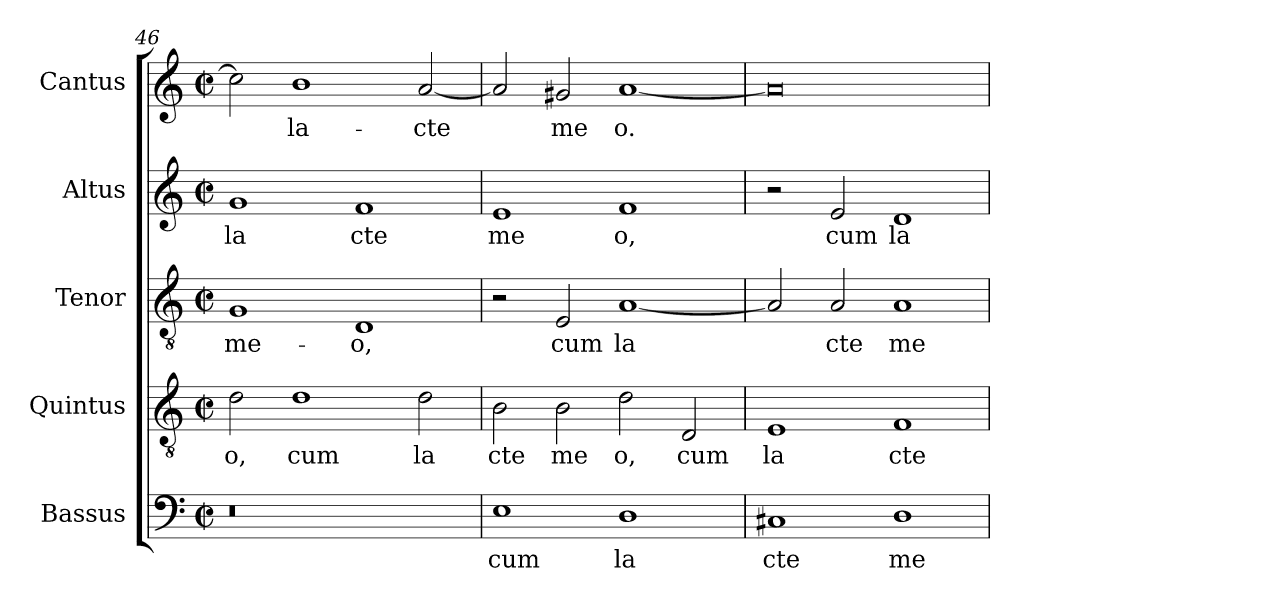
**kern	**text	**kern	**text	**kern	**text	**kern	**text	**kern	**text
*part5	*part5	*part4	*part4	*part3	*part3	*part2	*part2	*part1	*part1
*staff5	*staff5	*staff4	*staff4	*staff3	*staff3	*staff2	*staff2	*staff1	*staff1
*I"Bassus	*	*I"Quintus	*	*I"Tenor	*	*I"Altus	*	*I"Cantus	*
*clefF4	*	*clefGv2	*	*clefGv2	*	*clefG2	*	*clefG2	*
*M2/2	*	*M2/2	*	*M2/2	*	*M2/2	*	*M2/2	*
*met(c|)	*	*met(c|)	*	*met(c|)	*	*met(c|)	*	*met(c|)	*
=46	=46	=46	=46	=46	=46	=46	=46	=46	=46
!	!	!	!LO:LY:b:cj	!	!LO:LY:b:cj	!	!LO:LY:b:cj	!	!
0r	.	2d\	o,	1G	me-	1g	la	2cc\]	.
!	!	!	!LO:LY:b:cj	!	!	!	!	!	!LO:LY:b:cj
.	.	1d	cum	.	.	.	.	1b	la-
!	!	!	!	!	!LO:LY:b:cj	!	!LO:LY:b:cj	!	!
.	.	.	.	1D	-o,	1f	cte	.	.
!	!	!	!LO:LY:b:cj	!	!	!	!	!	!LO:LY:b
.	.	2d\	la	.	.	.	.	[>2a/	-cte
!!LO:LB:g=z
=47	=47	=47	=47	=47	=47	=47	=47	=47	=47
!	!LO:LY:b:cj	!	!LO:LY:b:cj	!	!	!	!LO:LY:b:cj	!	!
1E	cum	2B\	cte	2r	.	1e	me	2a/]	.
!	!	!	!LO:LY:b:cj	!	!LO:LY:b:cj	!	!	!	!LO:LY:b:cj
.	.	2B\	me	2E/	cum	.	.	2g#/	me
!	!LO:LY:b:cj	!	!LO:LY:b:cj	!	!LO:LY:b:cj	!	!LO:LY:b:cj	!	!LO:LY:b:cj
1D	la	2d\	o,	[<1A	la	1f	o,	[<1a	o.
!	!	!	!LO:LY:b:cj	!	!	!	!	!	!
.	.	2D/	cum	.	.	.	.	.	.
=48	=48	=48	=48	=48	=48	=48	=48	=48	=48
!	!LO:LY:b:cj	!	!LO:LY:b:cj	!	!	!	!	!	!
1C#X	cte	1E	la	2A/]	.	2r	.	0a]	.
!	!	!	!	!	!LO:LY:b:cj	!	!LO:LY:b:cj	!	!
.	.	.	.	2A/	cte	2e/	cum	.	.
!	!LO:LY:b:cj	!	!LO:LY:b:cj	!	!LO:LY:b:cj	!	!LO:LY:b:cj	!	!
1D	me	1F	cte	1A	me	1d	la	.	.
=	=	=	=	=	=	=	=	=	=
*-	*-	*-	*-	*-	*-	*-	*-	*-	*-
